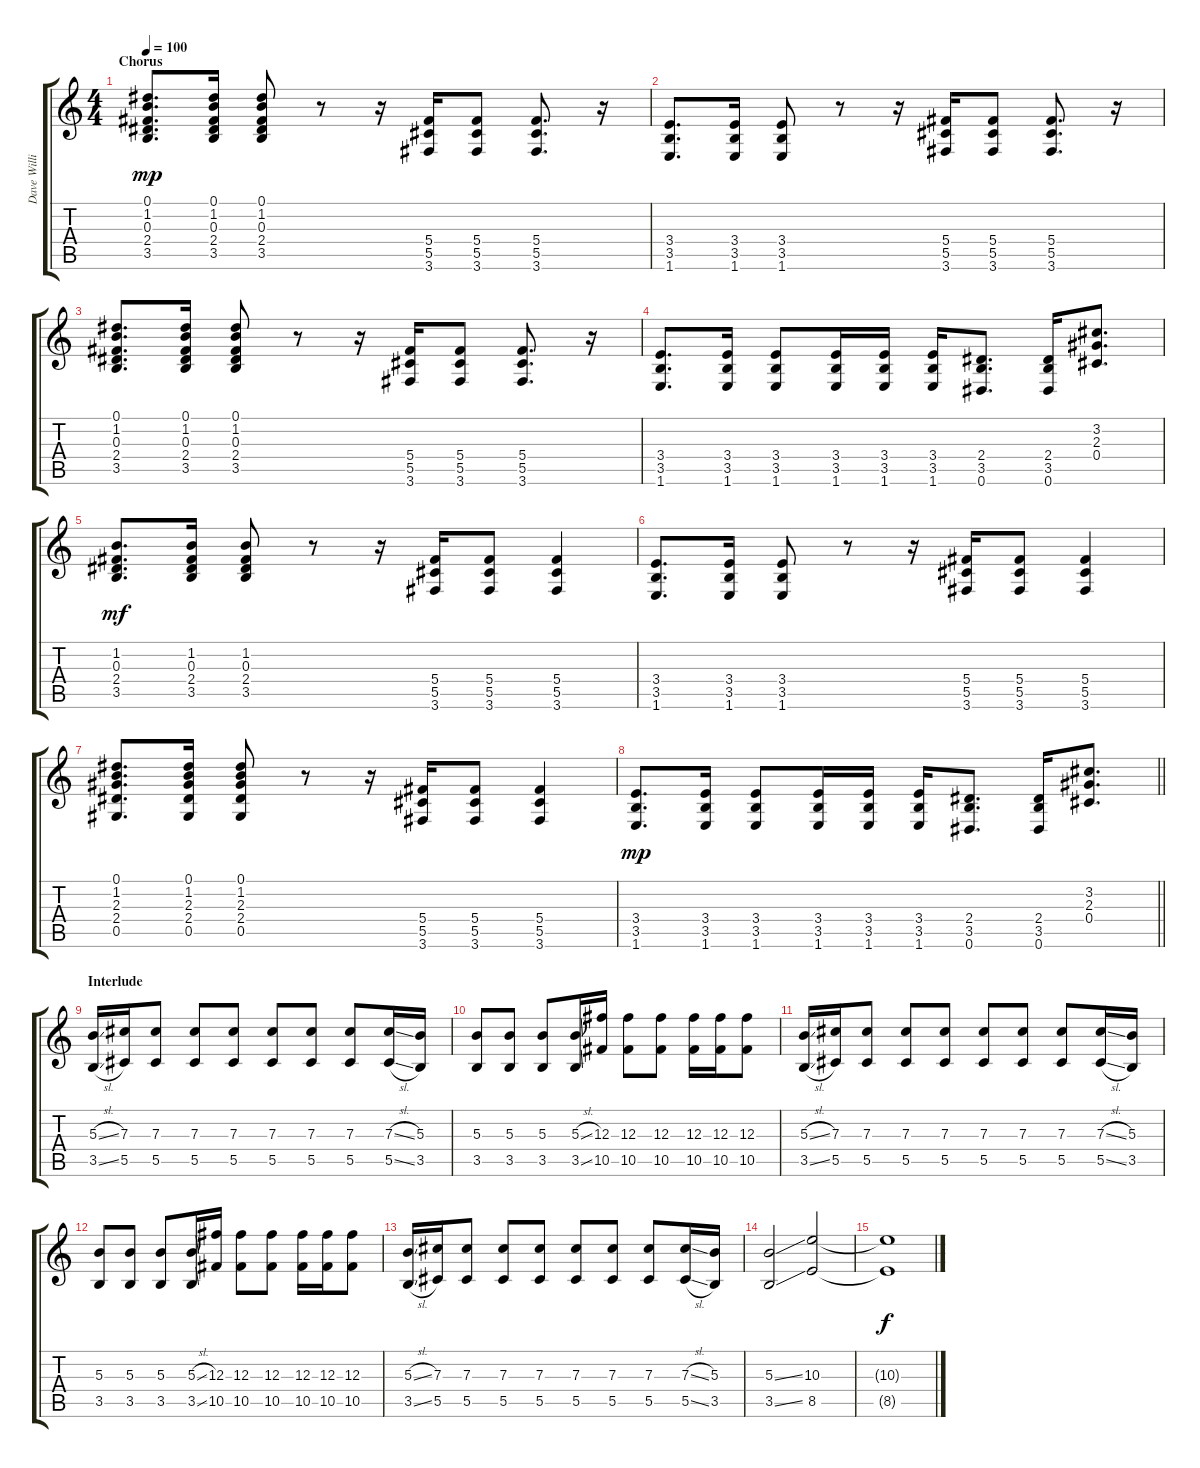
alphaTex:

\track ("Dave Williams" "Dave Willi") {instrument distortionguitar}
\staff {score tabs}
\tuning (Eb4 Bb3 Gb3 Db3 Ab2 Eb2) {hide}
\ts (4 4)
\section ("" "Chorus")
\tempo 100
\clef g2
\ks c
(0.1 1.2 0.3 2.4 3.5).8{d dy mp} (0.1 1.2 0.3 2.4 3.5).16 (0.1 1.2 0.3 2.4 3.5).8 r.8 r.16 (5.4 5.5 3.6).16 (5.4 5.5 3.6).8 (5.4 5.5 3.6).8{d} r.16 |
(3.4 3.5 1.6).8{d} (3.4 3.5 1.6).16 (3.4 3.5 1.6).8 r.8 r.16 (5.4 5.5 3.6).16 (5.4 5.5 3.6).8 (5.4 5.5 3.6).8{d} r.16 |
(0.1 1.2 0.3 2.4 3.5).8{d} (0.1 1.2 0.3 2.4 3.5).16 (0.1 1.2 0.3 2.4 3.5).8 r.8 r.16 (5.4 5.5 3.6).16 (5.4 5.5 3.6).8 (5.4 5.5 3.6).8{d} r.16 |
(3.4 3.5 1.6).8{d} (3.4 3.5 1.6).16 (3.4 3.5 1.6).8 (3.4 3.5 1.6).16 (3.4 3.5 1.6).16 (3.4 3.5 1.6).16 (2.4 3.5 0.6).8{d} (2.4 3.5 0.6).16 (3.2 2.3 0.4).8{d} |
(1.2 0.3 2.4 3.5).8{d dy mf} (1.2 0.3 2.4 3.5).16 (1.2 0.3 2.4 3.5).8 r.8 r.16 (5.4 5.5 3.6).16 (5.4 5.5 3.6).8 (5.4 5.5 3.6).4 |
(3.4 3.5 1.6).8{d} (3.4 3.5 1.6).16 (3.4 3.5 1.6).8 r.8 r.16 (5.4 5.5 3.6).16 (5.4 5.5 3.6).8 (5.4 5.5 3.6).4 |
(0.1 1.2 2.3 2.4 0.5).8{d} (0.1 1.2 2.3 2.4 0.5).16 (0.1 1.2 2.3 2.4 0.5).8 r.8 r.16 (5.4 5.5 3.6).16 (5.4 5.5 3.6).8 (5.4 5.5 3.6).4 |
\barLineRight lightlight
(3.4 3.5 1.6).8{d dy mp} (3.4 3.5 1.6).16 (3.4 3.5 1.6).8 (3.4 3.5 1.6).16 (3.4 3.5 1.6).16 (3.4 3.5 1.6).16 (2.4 3.5 0.6).8{d} (2.4 3.5 0.6).16 (3.2 2.3 0.4).8{d} |
\section ("" "Interlude")
(5.3{sl} 3.5{sl}).16 (7.3 5.5).16 (7.3 5.5).8 (7.3 5.5).8 (7.3 5.5).8 (7.3 5.5).8 (7.3 5.5).8 (7.3 5.5).8 (7.3{sl} 5.5{sl}).16 (5.3 3.5).16 |
(5.3 3.5).8 (5.3 3.5).8 (5.3 3.5).8 (5.3{sl} 3.5{ss}).16 (12.3 10.5).16 (12.3 10.5).8 (12.3 10.5).8 (12.3 10.5).16 (12.3 10.5).16 (12.3 10.5).8 |
(5.3{sl} 3.5{sl}).16 (7.3 5.5).16 (7.3 5.5).8 (7.3 5.5).8 (7.3 5.5).8 (7.3 5.5).8 (7.3 5.5).8 (7.3 5.5).8 (7.3{sl} 5.5{sl}).16 (5.3 3.5).16 |
(5.3 3.5).8 (5.3 3.5).8 (5.3 3.5).8 (5.3{sl} 3.5{ss}).16 (12.3 10.5).16 (12.3 10.5).8 (12.3 10.5).8 (12.3 10.5).16 (12.3 10.5).16 (12.3 10.5).8 |
(5.3{sl} 3.5{sl}).16 (7.3 5.5).16 (7.3 5.5).8 (7.3 5.5).8 (7.3 5.5).8 (7.3 5.5).8 (7.3 5.5).8 (7.3 5.5).8 (7.3{sl} 5.5{sl}).16 (5.3 3.5).16 |
(5.3{ss} 3.5{ss}).2 (10.3 8.5).2 |
(10.3{t} 8.5{t}).1{dy f}
